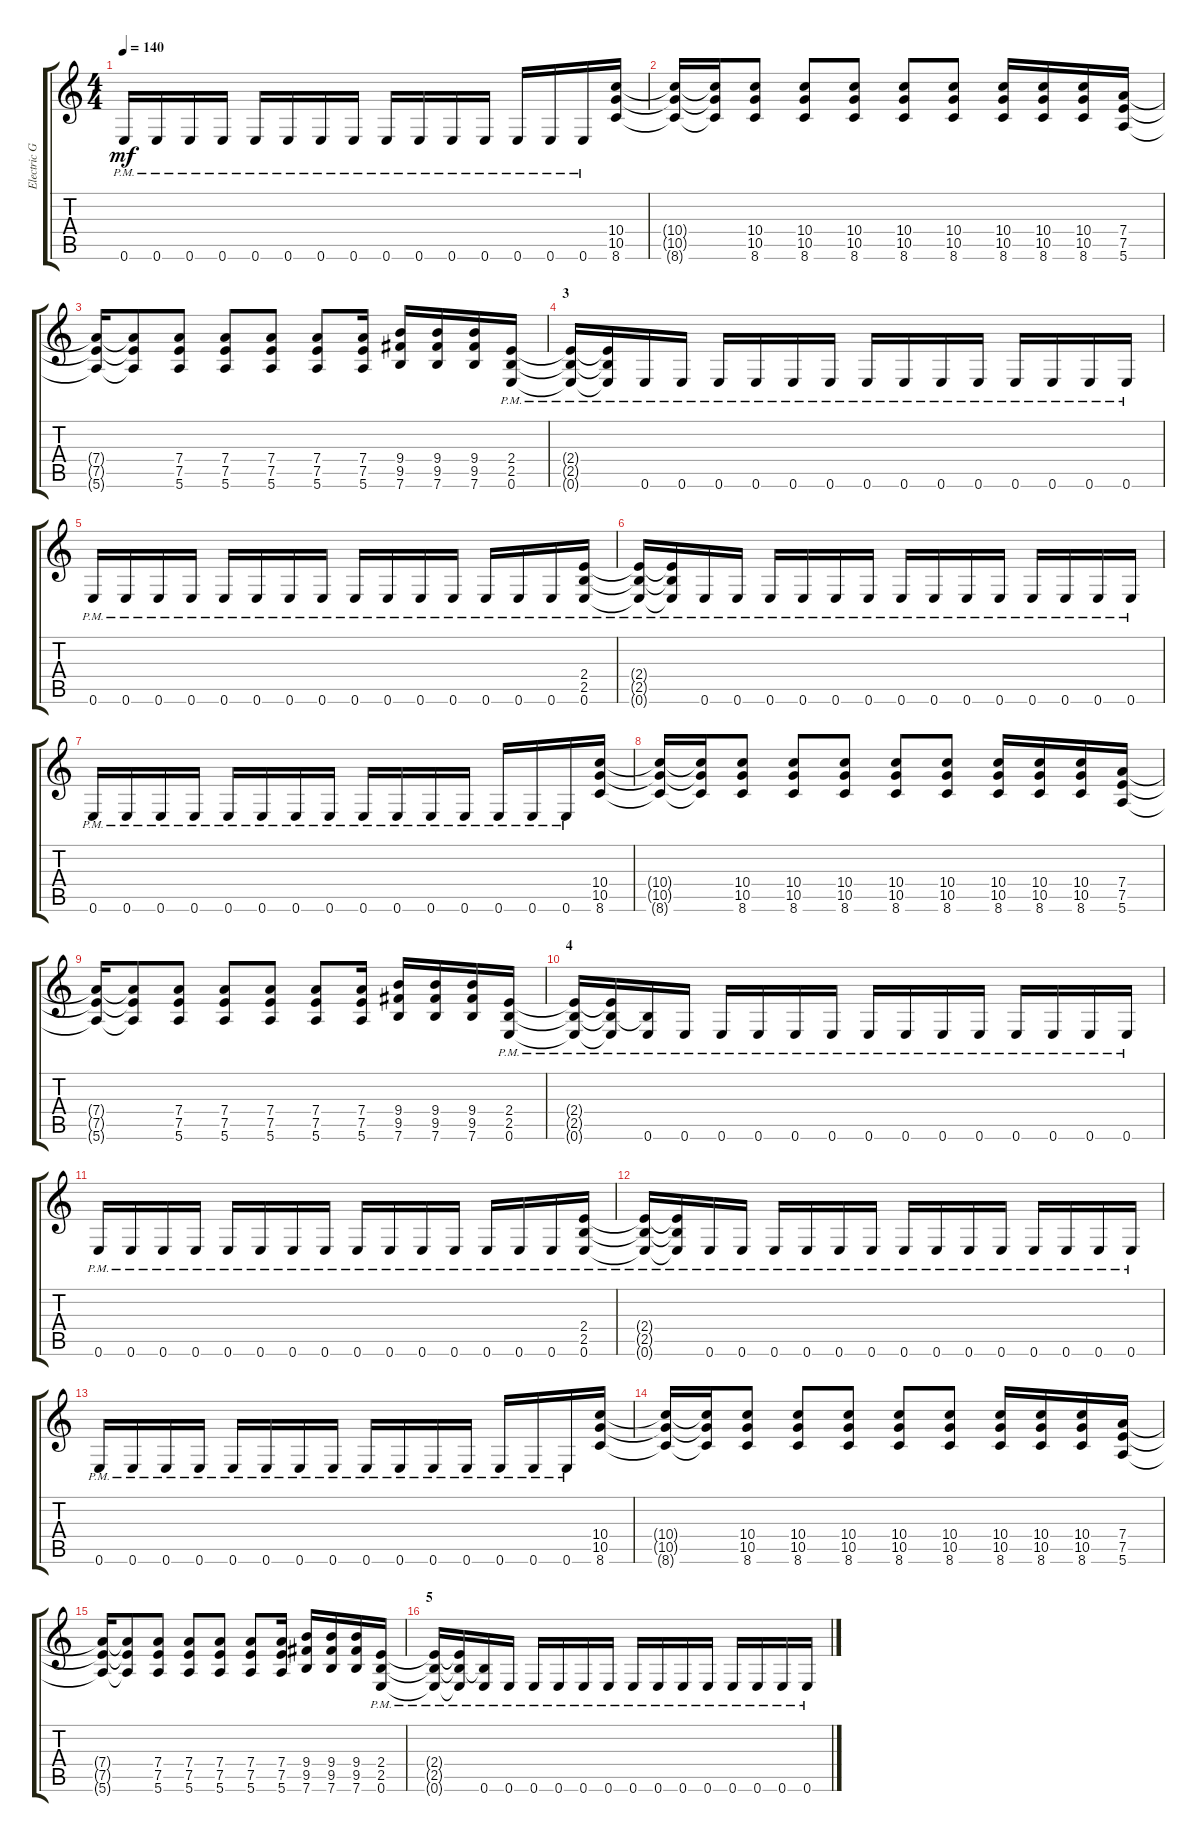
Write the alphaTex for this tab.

\track ("Electric Guitar" "Electric G") {instrument distortionguitar}
\staff {score tabs}
\tuning (E4 B3 G3 D3 A2 E2) {hide}
\ts (4 4)
\tempo 140
\clef g2
\ks c
0.6{pm}.16{dy mf} 0.6{pm}.16 0.6{pm}.16 0.6{pm}.16 0.6{pm}.16 0.6{pm}.16 0.6{pm}.16 0.6{pm}.16 0.6{pm}.16 0.6{pm}.16 0.6{pm}.16 0.6{pm}.16 0.6{pm}.16 0.6{pm}.16 0.6{pm}.16 (10.4 10.5 8.6).16 |
(10.4{t} 10.5{t} 8.6{t}).16 (10.4{t} 10.5{t} 8.6{t}).16 (10.4 10.5 8.6).8 (10.4 10.5 8.6).8 (10.4 10.5 8.6).8 (10.4 10.5 8.6).8 (10.4 10.5 8.6).8 (10.4 10.5 8.6).16 (10.4 10.5 8.6).16 (10.4 10.5 8.6).16 (7.4 7.5 5.6).16 |
(7.4{t} 7.5{t} 5.6{t}).16 (7.4{t} 7.5{t} 5.6{t}).8 (7.4 7.5 5.6).8 (7.4 7.5 5.6).8 (7.4 7.5 5.6).8 (7.4 7.5 5.6).8 (7.4 7.5 5.6).16 (9.4 9.5 7.6).16 (9.4 9.5 7.6).16 (9.4 9.5 7.6).16 (2.4 2.5 0.6{pm}).16 |
\section ("" "3")
(2.4{t} 2.5{t} 0.6{pm t}).16 (2.4{t} 2.5{t} 0.6{pm t}).16 0.6{pm}.16 0.6{pm}.16 0.6{pm}.16 0.6{pm}.16 0.6{pm}.16 0.6{pm}.16 0.6{pm}.16 0.6{pm}.16 0.6{pm}.16 0.6{pm}.16 0.6{pm}.16 0.6{pm}.16 0.6{pm}.16 0.6{pm}.16 |
0.6{pm}.16 0.6{pm}.16 0.6{pm}.16 0.6{pm}.16 0.6{pm}.16 0.6{pm}.16 0.6{pm}.16 0.6{pm}.16 0.6{pm}.16 0.6{pm}.16 0.6{pm}.16 0.6{pm}.16 0.6{pm}.16 0.6{pm}.16 0.6{pm}.16 (2.4 2.5 0.6{pm}).16 |
(2.4{t} 2.5{t} 0.6{pm t}).16 (2.4{t} 2.5{t} 0.6{pm t}).16 0.6{pm}.16 0.6{pm}.16 0.6{pm}.16 0.6{pm}.16 0.6{pm}.16 0.6{pm}.16 0.6{pm}.16 0.6{pm}.16 0.6{pm}.16 0.6{pm}.16 0.6{pm}.16 0.6{pm}.16 0.6{pm}.16 0.6{pm}.16 |
0.6{pm}.16 0.6{pm}.16 0.6{pm}.16 0.6{pm}.16 0.6{pm}.16 0.6{pm}.16 0.6{pm}.16 0.6{pm}.16 0.6{pm}.16 0.6{pm}.16 0.6{pm}.16 0.6{pm}.16 0.6{pm}.16 0.6{pm}.16 0.6{pm}.16 (10.4 10.5 8.6).16 |
(10.4{t} 10.5{t} 8.6{t}).16 (10.4{t} 10.5{t} 8.6{t}).16 (10.4 10.5 8.6).8 (10.4 10.5 8.6).8 (10.4 10.5 8.6).8 (10.4 10.5 8.6).8 (10.4 10.5 8.6).8 (10.4 10.5 8.6).16 (10.4 10.5 8.6).16 (10.4 10.5 8.6).16 (7.4 7.5 5.6).16 |
(7.4{t} 7.5{t} 5.6{t}).16 (7.4{t} 7.5{t} 5.6{t}).8 (7.4 7.5 5.6).8 (7.4 7.5 5.6).8 (7.4 7.5 5.6).8 (7.4 7.5 5.6).8 (7.4 7.5 5.6).16 (9.4 9.5 7.6).16 (9.4 9.5 7.6).16 (9.4 9.5 7.6).16 (2.4 2.5 0.6{pm}).16 |
\section ("" "4")
(2.4{t} 2.5{t} 0.6{pm t}).16 (2.4{t} 2.5{t} 0.6{pm t}).16 (2.5{t} 0.6{pm}).16 0.6{pm}.16 0.6{pm}.16 0.6{pm}.16 0.6{pm}.16 0.6{pm}.16 0.6{pm}.16 0.6{pm}.16 0.6{pm}.16 0.6{pm}.16 0.6{pm}.16 0.6{pm}.16 0.6{pm}.16 0.6{pm}.16 |
0.6{pm}.16 0.6{pm}.16 0.6{pm}.16 0.6{pm}.16 0.6{pm}.16 0.6{pm}.16 0.6{pm}.16 0.6{pm}.16 0.6{pm}.16 0.6{pm}.16 0.6{pm}.16 0.6{pm}.16 0.6{pm}.16 0.6{pm}.16 0.6{pm}.16 (2.4 2.5 0.6{pm}).16 |
(2.4{t} 2.5{t} 0.6{pm t}).16 (2.4{t} 2.5{t} 0.6{pm t}).16 0.6{pm}.16 0.6{pm}.16 0.6{pm}.16 0.6{pm}.16 0.6{pm}.16 0.6{pm}.16 0.6{pm}.16 0.6{pm}.16 0.6{pm}.16 0.6{pm}.16 0.6{pm}.16 0.6{pm}.16 0.6{pm}.16 0.6{pm}.16 |
0.6{pm}.16 0.6{pm}.16 0.6{pm}.16 0.6{pm}.16 0.6{pm}.16 0.6{pm}.16 0.6{pm}.16 0.6{pm}.16 0.6{pm}.16 0.6{pm}.16 0.6{pm}.16 0.6{pm}.16 0.6{pm}.16 0.6{pm}.16 0.6{pm}.16 (10.4 10.5 8.6).16 |
(10.4{t} 10.5{t} 8.6{t}).16 (10.4{t} 10.5{t} 8.6{t}).16 (10.4 10.5 8.6).8 (10.4 10.5 8.6).8 (10.4 10.5 8.6).8 (10.4 10.5 8.6).8 (10.4 10.5 8.6).8 (10.4 10.5 8.6).16 (10.4 10.5 8.6).16 (10.4 10.5 8.6).16 (7.4 7.5 5.6).16 |
(7.4{t} 7.5{t} 5.6{t}).16 (7.4{t} 7.5{t} 5.6{t}).8 (7.4 7.5 5.6).8 (7.4 7.5 5.6).8 (7.4 7.5 5.6).8 (7.4 7.5 5.6).8 (7.4 7.5 5.6).16 (9.4 9.5 7.6).16 (9.4 9.5 7.6).16 (9.4 9.5 7.6).16 (2.4 2.5 0.6{pm}).16 |
\section ("" "5")
(2.4{t} 2.5{t} 0.6{pm t}).16 (2.4{t} 2.5{t} 0.6{pm t}).16 (2.5{t} 0.6{pm}).16 0.6{pm}.16 0.6{pm}.16 0.6{pm}.16 0.6{pm}.16 0.6{pm}.16 0.6{pm}.16 0.6{pm}.16 0.6{pm}.16 0.6{pm}.16 0.6{pm}.16 0.6{pm}.16 0.6{pm}.16 0.6{pm}.16
